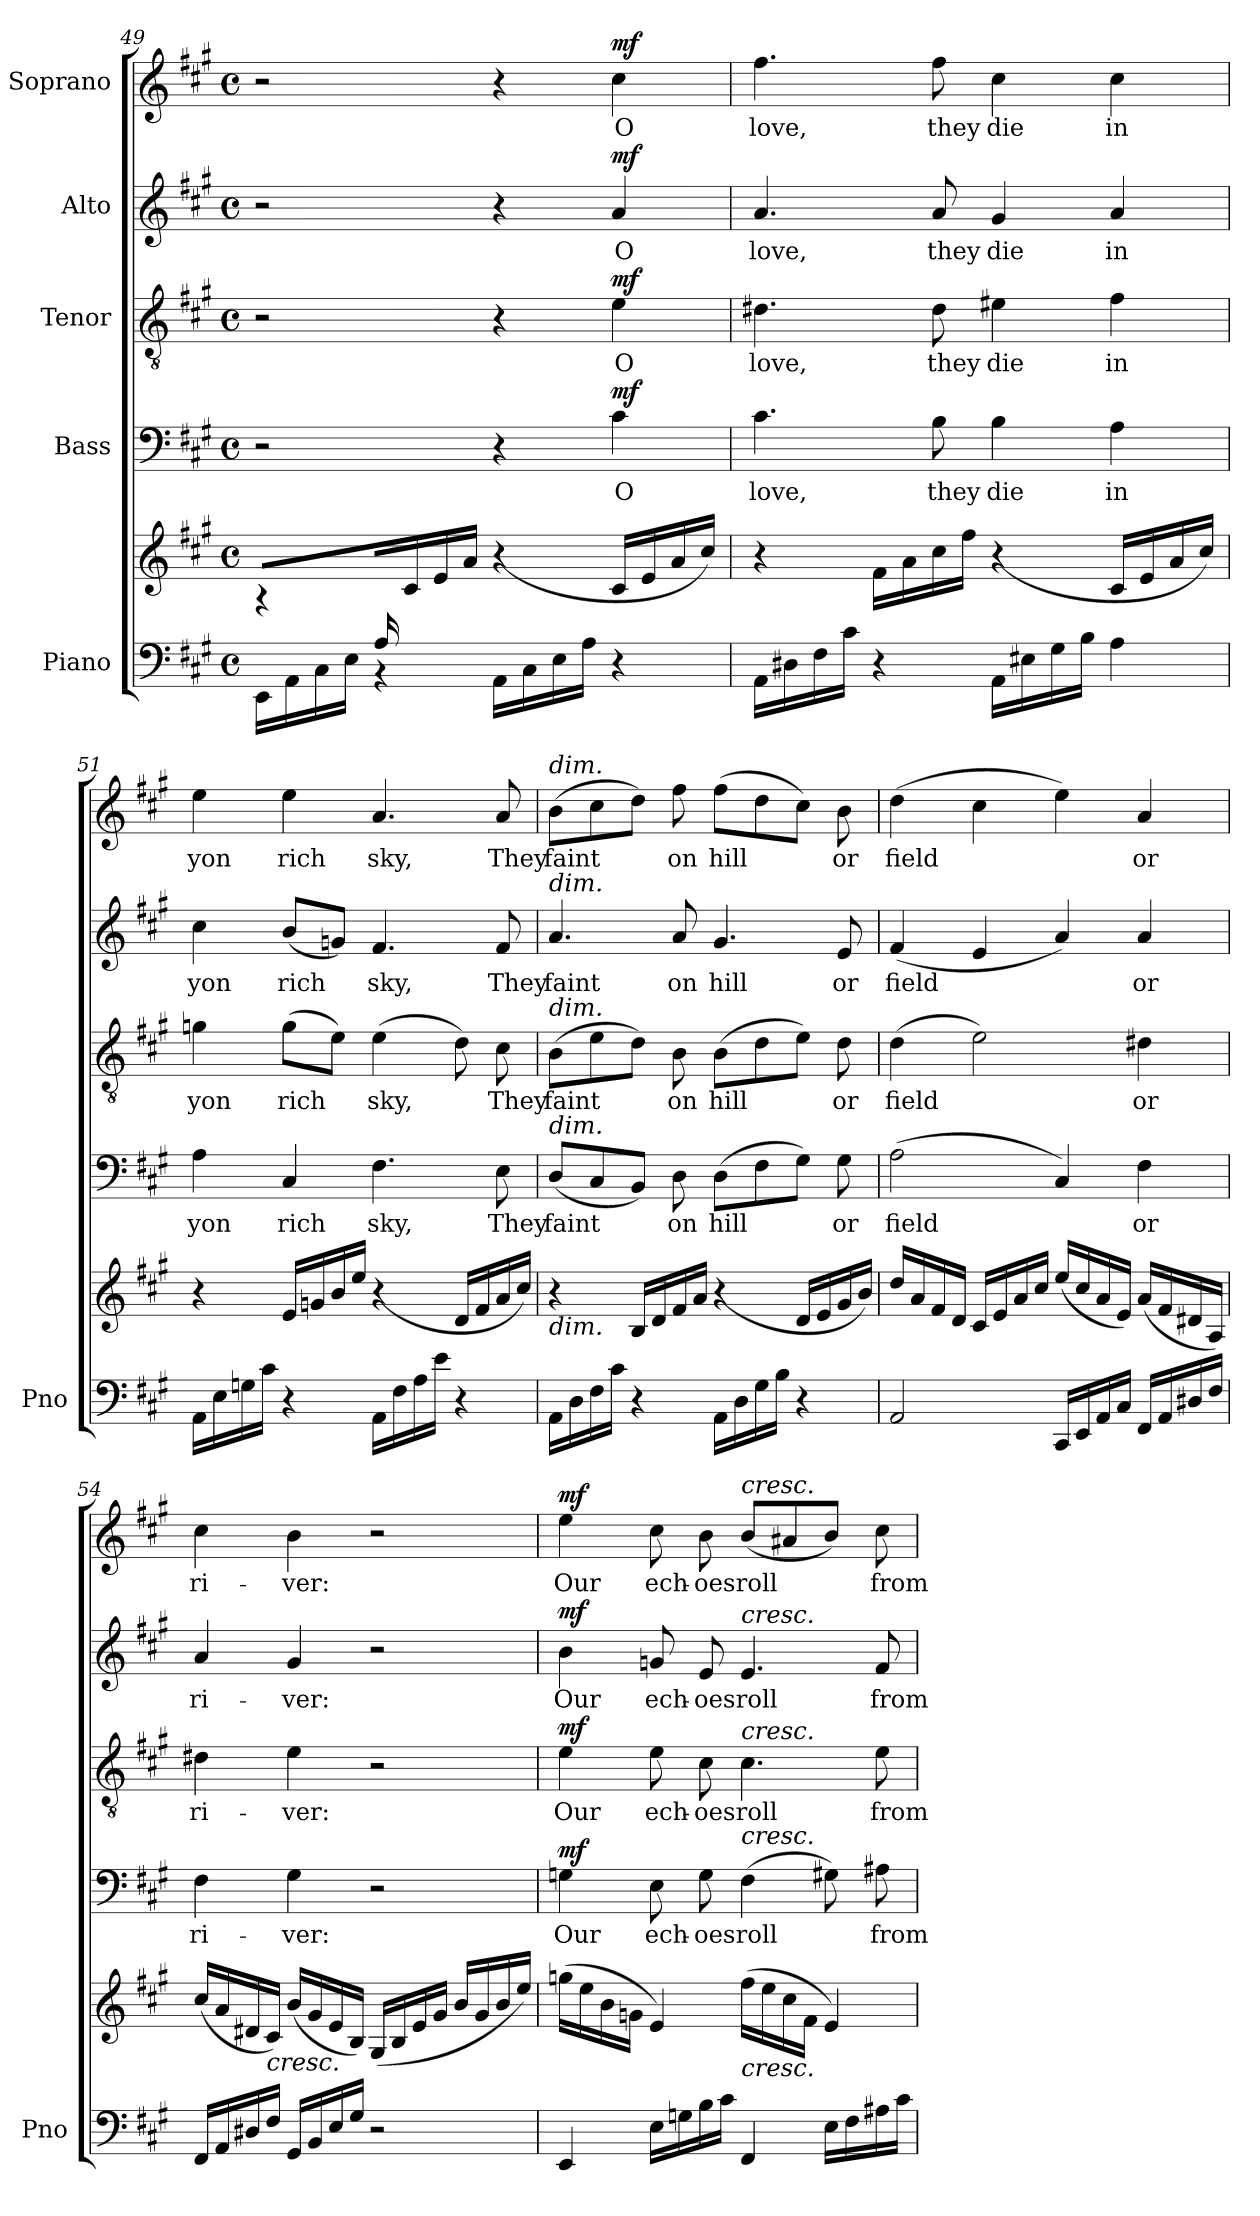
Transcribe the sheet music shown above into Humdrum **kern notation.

**kern	**kern	**kern	**text	**dynam	**kern	**text	**dynam	**kern	**text	**dynam	**kern	**text	**dynam
*part5	*part5	*part4	*part4	*part4	*part3	*part3	*part3	*part2	*part2	*part2	*part1	*part1	*part1
*staff6	*staff5	*staff4	*staff4	*staff4	*staff3	*staff3	*staff3	*staff2	*staff2	*staff2	*staff1	*staff1	*staff1
*I"Piano	*	*I"Bass	*	*	*I"Tenor	*	*	*I"Alto	*	*	*I"Soprano	*	*
*I'Pno	*	*	*	*	*	*	*	*	*	*	*	*	*
*clefF4	*clefG2	*clefF4	*	*	*clefGv2	*	*	*clefG2	*	*	*clefG2	*	*
*k[f#c#g#]	*k[f#c#g#]	*k[f#c#g#]	*	*	*k[f#c#g#]	*	*	*k[f#c#g#]	*	*	*k[f#c#g#]	*	*
*M4/4	*M4/4	*M4/4	*	*	*M4/4	*	*	*M4/4	*	*	*M4/4	*	*
*met(c)	*met(c)	*met(c)	*	*	*met(c)	*	*	*met(c)	*	*	*met(c)	*	*
=49	=49	=49	=49	=49	=49	=49	=49	=49	=49	=49	=49	=49	=49
*^	*	*	*	*	*	*	*	*	*	*	*	*	*
4ryy	(>16EE\LL	4r	2r	.	.	2r	.	.	2r	.	.	2r	.	.
.	16AA\	.	.	.	.	.	.	.	.	.	.	.	.	.
.	16C#\	.	.	.	.	.	.	.	.	.	.	.	.	.
.	16E\JJ	.	.	.	.	.	.	.	.	.	.	.	.	.
16A/LL	4r	16ryy	.	.	.	.	.	.	.	.	.	.	.	.
2ryy	.	16c#/	.	.	.	.	.	.	.	.	.	.	.	.
.	.	16e/	.	.	.	.	.	.	.	.	.	.	.	.
.	.	16a/JJ	.	.	.	.	.	.	.	.	.	.	.	.
.	16AA\LL	(>4r	4r	.	.	4r	.	.	4r	.	.	4r	.	.
.	16C#\	.	.	.	.	.	.	.	.	.	.	.	.	.
.	16E\	.	.	.	.	.	.	.	.	.	.	.	.	.
.	16A\JJ	.	.	.	.	.	.	.	.	.	.	.	.	.
!	!	!	!	!	!LO:DY:a	!	!	!LO:DY:a	!	!	!LO:DY:a	!	!	!LO:DY:a
.	4r	16c#/LL	4c#\	O	mf	4e\	O	mf	4a/	O	mf	4cc#\	O	mf
8.ryy	.	16e/	.	.	.	.	.	.	.	.	.	.	.	.
.	.	16a/	.	.	.	.	.	.	.	.	.	.	.	.
.	.	16cc#/JJ)	.	.	.	.	.	.	.	.	.	.	.	.
*v	*v	*	*	*	*	*	*	*	*	*	*	*	*	*
=50	=50	=50	=50	=50	=50	=50	=50	=50	=50	=50	=50	=50	=50
(>16AA\LL	4r	4.c#\	love,	.	4.d#X\	love,	.	4.a/	love,	.	4.ff#\	love,	.
16D#X\	.	.	.	.	.	.	.	.	.	.	.	.	.
16F#\	.	.	.	.	.	.	.	.	.	.	.	.	.
16c#\JJ	.	.	.	.	.	.	.	.	.	.	.	.	.
4r	16f#\LL	.	.	.	.	.	.	.	.	.	.	.	.
.	16a\	.	.	.	.	.	.	.	.	.	.	.	.
.	16cc#\	8B\	they	.	8d#\	they	.	8a/	they	.	8ff#\	they	.
.	16ff#\JJ)	.	.	.	.	.	.	.	.	.	.	.	.
16AA\LL	(>4r	4B\	die	.	4e#X\	die	.	4g#/	die	.	4cc#\	die	.
16E#X\	.	.	.	.	.	.	.	.	.	.	.	.	.
16G#\	.	.	.	.	.	.	.	.	.	.	.	.	.
16B\JJ	.	.	.	.	.	.	.	.	.	.	.	.	.
4A\	16c#/LL	4A\	in	.	4f#\	in	.	4a/	in	.	4cc#\	in	.
.	16e/	.	.	.	.	.	.	.	.	.	.	.	.
.	16a/	.	.	.	.	.	.	.	.	.	.	.	.
.	16cc#/JJ)	.	.	.	.	.	.	.	.	.	.	.	.
=51	=51	=51	=51	=51	=51	=51	=51	=51	=51	=51	=51	=51	=51
(>16AA\LL	4r	4A\	yon	.	4gn\	yon	.	4cc#\	yon	.	4ee\	yon	.
16E\	.	.	.	.	.	.	.	.	.	.	.	.	.
16Gn\	.	.	.	.	.	.	.	.	.	.	.	.	.
16c#\JJ	.	.	.	.	.	.	.	.	.	.	.	.	.
4r	16e/LL	4C#/	rich	.	(8g\L	rich	.	(8b/L	rich	.	4ee\	rich	.
.	16gn/	.	.	.	.	.	.	.	.	.	.	.	.
.	16b/	.	.	.	8e\J)	.	.	8gn/J)	.	.	.	.	.
.	16ee/JJ)	.	.	.	.	.	.	.	.	.	.	.	.
16AA\LL	(>4r	4.F#\	sky,	.	(4e\	sky,	.	4.f#/	sky,	.	4.a/	sky,	.
16F#\	.	.	.	.	.	.	.	.	.	.	.	.	.
16A\	.	.	.	.	.	.	.	.	.	.	.	.	.
16e\JJ	.	.	.	.	.	.	.	.	.	.	.	.	.
4r	16d/LL	.	.	.	8d\)	.	.	.	.	.	.	.	.
.	16f#/	.	.	.	.	.	.	.	.	.	.	.	.
.	16a/	8E\	They	.	8c#\	They	.	8f#/	They	.	8a/	They	.
.	16cc#/JJ)	.	.	.	.	.	.	.	.	.	.	.	.
=52	=52	=52	=52	=52	=52	=52	=52	=52	=52	=52	=52	=52	=52
!	!	!	!	!	!	!	!	!	!	!	!LO:TX:a:i:t=dim.	!	!
!	!	!	!	!	!	!	!	!LO:TX:a:i:t=dim.	!	!	!	!	!
!	!	!	!	!	!LO:TX:a:i:t=dim.	!	!	!	!	!	!	!	!
!	!	!LO:TX:a:i:t=dim.	!	!	!	!	!	!	!	!	!	!	!
!	!LO:TX:b:i:t=dim.	!	!	!	!	!	!	!	!	!	!	!	!
(>16AA\LL	4r	(8D/L	faint	.	(8B\L	faint	.	4.a/	faint	.	(8b\L	faint	.
16D\	.	.	.	.	.	.	.	.	.	.	.	.	.
16F#\	.	8C#/	.	.	8e\	.	.	.	.	.	8cc#\	.	.
16c#\JJ	.	.	.	.	.	.	.	.	.	.	.	.	.
4r	16B/LL	8BB/J)	.	.	8d\J)	.	.	.	.	.	8dd\J)	.	.
.	16d/	.	.	.	.	.	.	.	.	.	.	.	.
.	16f#/	8D\	on	.	8B\	on	.	8a/	on	.	8ff#\	on	.
.	16a/JJ)	.	.	.	.	.	.	.	.	.	.	.	.
16AA\LL	(>4r	(8D\L	hill	.	(8B\L	hill	.	4.g#/	hill	.	(8ff#\L	hill	.
16D\	.	.	.	.	.	.	.	.	.	.	.	.	.
16G#\	.	8F#\	.	.	8d\	.	.	.	.	.	8dd\	.	.
16B\JJ	.	.	.	.	.	.	.	.	.	.	.	.	.
4r	16d/LL	8G#\J)	.	.	8e\J)	.	.	.	.	.	8cc#\J)	.	.
.	16e/	.	.	.	.	.	.	.	.	.	.	.	.
.	16g#/	8G#\	or	.	8d\	or	.	8e/	or	.	8b\	or	.
.	16b/JJ)	.	.	.	.	.	.	.	.	.	.	.	.
=53	=53	=53	=53	=53	=53	=53	=53	=53	=53	=53	=53	=53	=53
2AA/	16dd/LL	(2A\	field	.	(4d\	field	.	(4f#/	field	.	(4dd\	field	.
.	16a/	.	.	.	.	.	.	.	.	.	.	.	.
.	16f#/	.	.	.	.	.	.	.	.	.	.	.	.
.	16d/JJ	.	.	.	.	.	.	.	.	.	.	.	.
.	16c#/LL	.	.	.	2e\)	.	.	4e/	.	.	4cc#\	.	.
.	16e/	.	.	.	.	.	.	.	.	.	.	.	.
.	16a/	.	.	.	.	.	.	.	.	.	.	.	.
.	16cc#/JJ)	.	.	.	.	.	.	.	.	.	.	.	.
16CC#/LL	(16ee/LL	4C#/)	.	.	.	.	.	4a/)	.	.	4ee\)	.	.
16EE/	16cc#/	.	.	.	.	.	.	.	.	.	.	.	.
16AA/	16a/	.	.	.	.	.	.	.	.	.	.	.	.
16C#/JJ	16e/JJ)	.	.	.	.	.	.	.	.	.	.	.	.
16FF#/LL	(16a/LL	4F#\	or	.	4d#X\	or	.	4a/	or	.	4a/	or	.
16AA/	16f#/	.	.	.	.	.	.	.	.	.	.	.	.
16D#X/	16d#X/	.	.	.	.	.	.	.	.	.	.	.	.
16F#/JJ	16A/JJ)	.	.	.	.	.	.	.	.	.	.	.	.
=54	=54	=54	=54	=54	=54	=54	=54	=54	=54	=54	=54	=54	=54
16FF#/LL	(16cc#/LL	4F#\	ri-	.	4d#X\	ri-	.	4a/	ri-	.	4cc#\	ri-	.
16AA/	16a/	.	.	.	.	.	.	.	.	.	.	.	.
16D#X/	16d#X/	.	.	.	.	.	.	.	.	.	.	.	.
!	!LO:TX:b:i:t=cresc.	!	!	!	!	!	!	!	!	!	!	!	!
16F#/JJ	16c#/JJ)	.	.	.	.	.	.	.	.	.	.	.	.
16GG#/LL	(16b/LL	4G#\	-ver:	.	4e\	-ver:	.	4g#/	-ver:	.	4b\	-ver:	.
16BB/	16g#/	.	.	.	.	.	.	.	.	.	.	.	.
16E/	16e/	.	.	.	.	.	.	.	.	.	.	.	.
16G#/JJ	16B/JJ)	.	.	.	.	.	.	.	.	.	.	.	.
2r	(<16G#/LL	2r	.	.	2r	.	.	2r	.	.	2r	.	.
.	16B/	.	.	.	.	.	.	.	.	.	.	.	.
.	16e/	.	.	.	.	.	.	.	.	.	.	.	.
.	16g#/JJ	.	.	.	.	.	.	.	.	.	.	.	.
.	16b/LL	.	.	.	.	.	.	.	.	.	.	.	.
.	16g#/	.	.	.	.	.	.	.	.	.	.	.	.
.	16b/	.	.	.	.	.	.	.	.	.	.	.	.
.	16ee/JJ)	.	.	.	.	.	.	.	.	.	.	.	.
=55	=55	=55	=55	=55	=55	=55	=55	=55	=55	=55	=55	=55	=55
!	!	!	!	!LO:DY:a	!	!	!LO:DY:a	!	!	!LO:DY:a	!	!	!LO:DY:a
4EE/	(16ggn\LL	4Gn\	Our	mf	4e\	Our	mf	4b\	Our	mf	4ee\	Our	mf
.	16ee\	.	.	.	.	.	.	.	.	.	.	.	.
.	16b\	.	.	.	.	.	.	.	.	.	.	.	.
.	16gn\JJ	.	.	.	.	.	.	.	.	.	.	.	.
16E\LL	4e/)	8E\	ech-	.	8e\	ech-	.	8gn/	ech-	.	8cc#\	ech-	.
16Gn\	.	.	.	.	.	.	.	.	.	.	.	.	.
16B\	.	8G\	-oes	.	8c#\	-oes	.	8e/	-oes	.	8b\	-oes	.
16c#\JJ	.	.	.	.	.	.	.	.	.	.	.	.	.
!	!	!	!	!	!	!	!	!	!	!	!LO:TX:a:i:t=cresc.	!	!
!	!	!	!	!	!	!	!	!LO:TX:a:i:t=cresc.	!	!	!	!	!
!	!	!	!	!	!LO:TX:a:i:t=cresc.	!	!	!	!	!	!	!	!
!	!	!LO:TX:a:i:t=cresc.	!	!	!	!	!	!	!	!	!	!	!
!	!LO:TX:b:i:t=cresc.	!	!	!	!	!	!	!	!	!	!	!	!
4FF#/	(16ff#\LL	(4F#\	roll	.	4.c#\	roll	.	4.e/	roll	.	(8b/L	roll	.
.	16ee\	.	.	.	.	.	.	.	.	.	.	.	.
.	16cc#\	.	.	.	.	.	.	.	.	.	8a#X/	.	.
.	16f#\JJ	.	.	.	.	.	.	.	.	.	.	.	.
16E\LL	4e/)	8G#X\)	.	.	.	.	.	.	.	.	8b/J)	.	.
16F#\	.	.	.	.	.	.	.	.	.	.	.	.	.
16A#X\	.	8A#X\	from	.	8e\	from	.	8f#/	from	.	8cc#\	from	.
16c#\JJ	.	.	.	.	.	.	.	.	.	.	.	.	.
=	=	=	=	=	=	=	=	=	=	=	=	=	=
*-	*-	*-	*-	*-	*-	*-	*-	*-	*-	*-	*-	*-	*-
